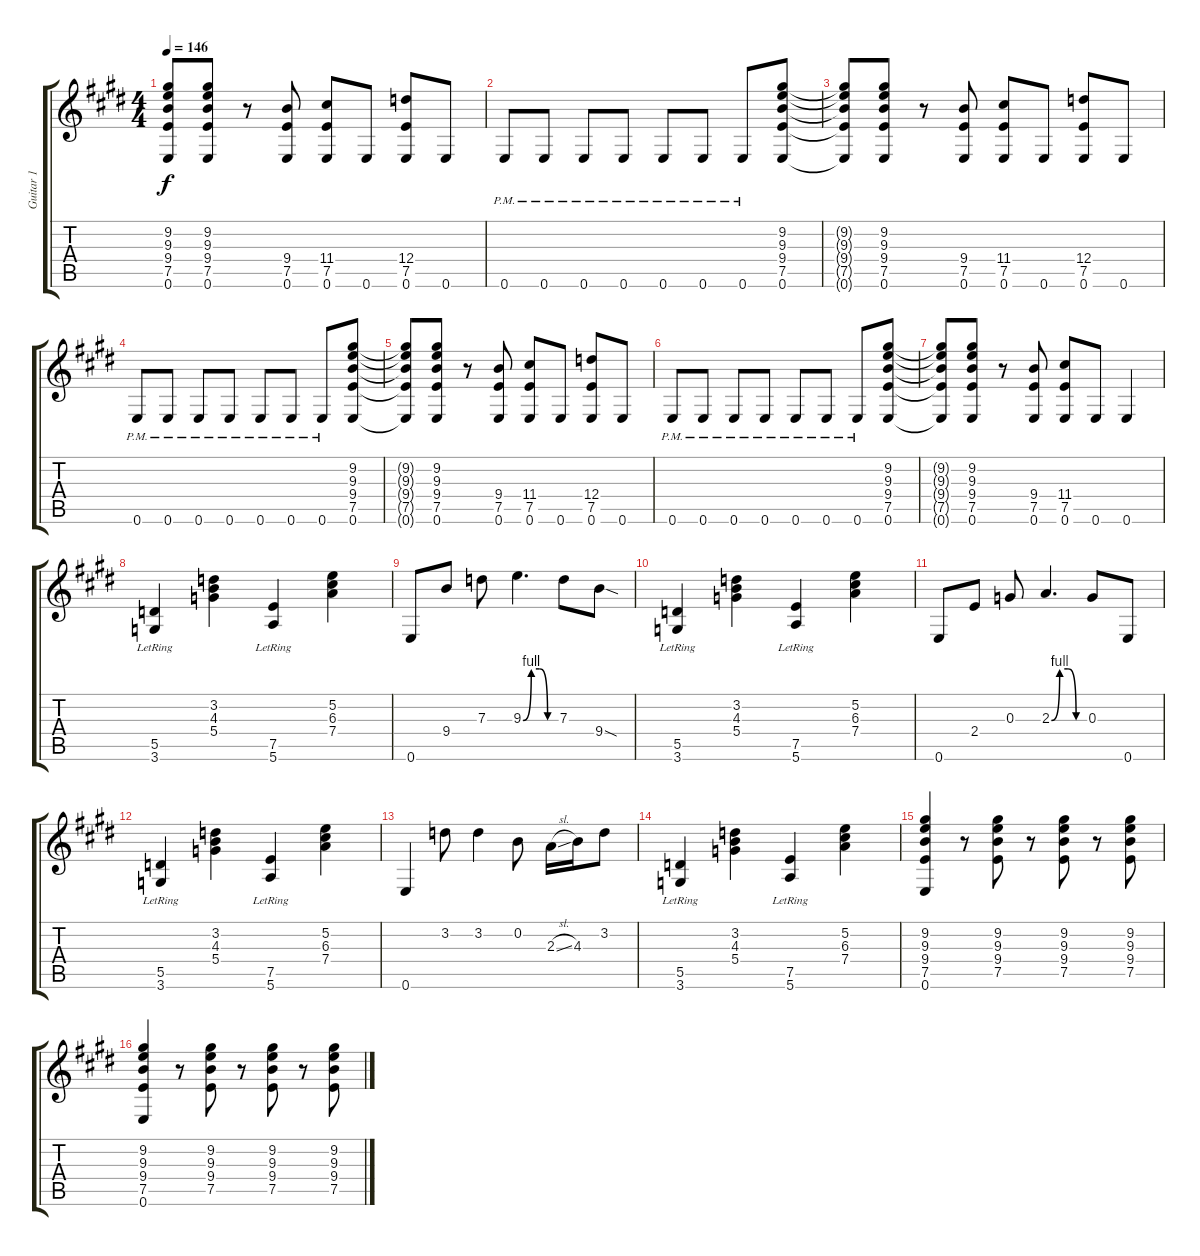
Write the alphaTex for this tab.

\track ("Guitar 1" "Guitar 1") {instrument distortionguitar}
\staff {score tabs}
\tuning (E4 B3 G3 D3 A2 E2) {hide}
\ts (4 4)
\tempo 146
\clef g2
\ks e
(9.2{t} 9.3{t} 9.4{t} 7.5{t} 0.6{t}).8{dy f} (9.2 9.3 9.4 7.5 0.6).8 r.8 (9.4 7.5 0.6).8 (11.4 7.5 0.6).8 0.6.8 (12.4 7.5 0.6).8 0.6.8 |
0.6{pm}.8 0.6{pm}.8 0.6{pm}.8 0.6{pm}.8 0.6{pm}.8 0.6{pm}.8 0.6{pm}.8 (9.2 9.3 9.4 7.5 0.6).8 |
(9.2{t} 9.3{t} 9.4{t} 7.5{t} 0.6{t}).8 (9.2 9.3 9.4 7.5 0.6).8 r.8 (9.4 7.5 0.6).8 (11.4 7.5 0.6).8 0.6.8 (12.4 7.5 0.6).8 0.6.8 |
0.6{pm}.8 0.6{pm}.8 0.6{pm}.8 0.6{pm}.8 0.6{pm}.8 0.6{pm}.8 0.6{pm}.8 (9.2 9.3 9.4 7.5 0.6).8 |
(9.2{t} 9.3{t} 9.4{t} 7.5{t} 0.6{t}).8 (9.2 9.3 9.4 7.5 0.6).8 r.8 (9.4 7.5 0.6).8 (11.4 7.5 0.6).8 0.6.8 (12.4 7.5 0.6).8 0.6.8 |
0.6{pm}.8 0.6{pm}.8 0.6{pm}.8 0.6{pm}.8 0.6{pm}.8 0.6{pm}.8 0.6{pm}.8 (9.2 9.3 9.4 7.5 0.6).8 |
(9.2{t} 9.3{t} 9.4{t} 7.5{t} 0.6{t}).8 (9.2 9.3 9.4 7.5 0.6).8 r.8 (9.4 7.5 0.6).8 (11.4 7.5 0.6).8 0.6.8 0.6.4 |
(5.5{lr} 3.6{lr}).4 (3.2 4.3 5.4).4 (7.5{lr} 5.6{lr}).4 (5.2 6.3 7.4).4 |
0.6.8{volume 10} 9.4.8 7.3.8 9.3{be (custom 0 0 15 4 30 4 45 0 60 0)}.4{d} 7.3.8 9.4{sod}.8 |
(5.5{lr} 3.6{lr}).4{volume 6} (3.2 4.3 5.4).4 (7.5{lr} 5.6{lr}).4 (5.2 6.3 7.4).4 |
0.6.8{volume 10} 2.4.8 0.3.8 2.3{be (custom 0 0 15 4 30 4 45 0 60 0)}.4{d} 0.3.8 0.6.8 |
(5.5{lr} 3.6{lr}).4{volume 6} (3.2 4.3 5.4).4 (7.5{lr} 5.6{lr}).4 (5.2 6.3 7.4).4 |
0.6.4{volume 10} 3.2.8 3.2.4 0.2.8 2.3{sl}.16 4.3.16 3.2.8 |
(5.5{lr} 3.6{lr}).4{volume 6} (3.2 4.3 5.4).4 (7.5{lr} 5.6{lr}).4 (5.2 6.3 7.4).4 |
(9.2 9.3 9.4 7.5 0.6).4 r.8 (9.2 9.3 9.4 7.5).8 r.8 (9.2 9.3 9.4 7.5).8 r.8 (9.2 9.3 9.4 7.5).8 |
(9.2 9.3 9.4 7.5 0.6).4 r.8 (9.2 9.3 9.4 7.5).8 r.8 (9.2 9.3 9.4 7.5).8 r.8 (9.2 9.3 9.4 7.5).8
